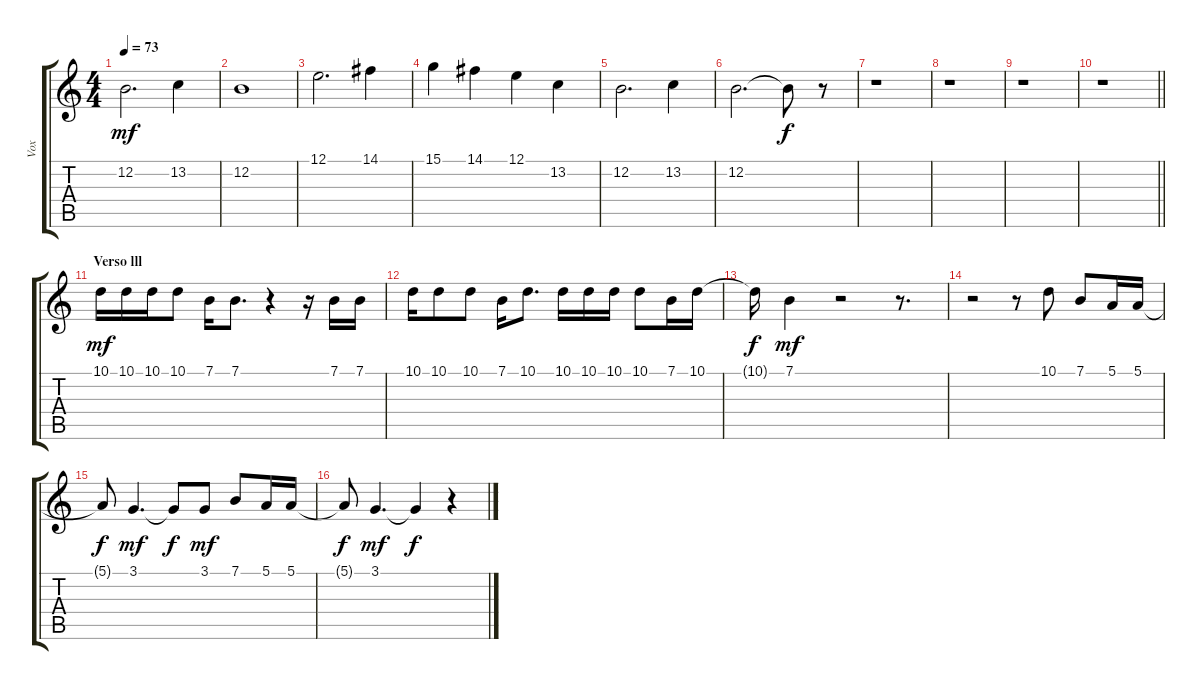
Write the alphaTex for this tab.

\track ("Vox" "Vox") {instrument flute}
\staff {score tabs}
\tuning (E4 B3 G3 D3 A2 E2) {hide}
\ts (4 4)
\tempo 73
\clef g2
\ks c
12.2.2{d dy mf} 13.2.4 |
12.2.1 |
12.1.2{d} 14.1.4 |
15.1.4 14.1.4 12.1.4 13.2.4 |
12.2.2{d} 13.2.4 |
12.2.2{d} 12.2{t}.8{dy f} r.8 |
r.1 |
r.1 |
r.1 |
\barLineRight lightlight
r.1 |
\section ("" "Verso lll")
10.1.16{dy mf} 10.1.16 10.1.16 10.1.8 7.1.16 7.1.8{d} r.4 r.16 7.1.16 7.1.16 |
10.1.16 10.1.8 10.1.8 7.1.16 10.1.8{d} 10.1.16 10.1.16 10.1.16 10.1.8 7.1.16 10.1.16 |
10.1{t}.16{dy f} 7.1.4{dy mf} r.2 r.8{d} |
r.2 r.8 10.1.8 7.1.8 5.1.16 5.1.16 |
5.1{t}.8{dy f} 3.1.4{d dy mf} 3.1{t}.8{dy f} 3.1.8{dy mf} 7.1.8 5.1.16 5.1.16 |
5.1{t}.8{dy f} 3.1.4{d dy mf} 3.1{t}.4{dy f} r.4
